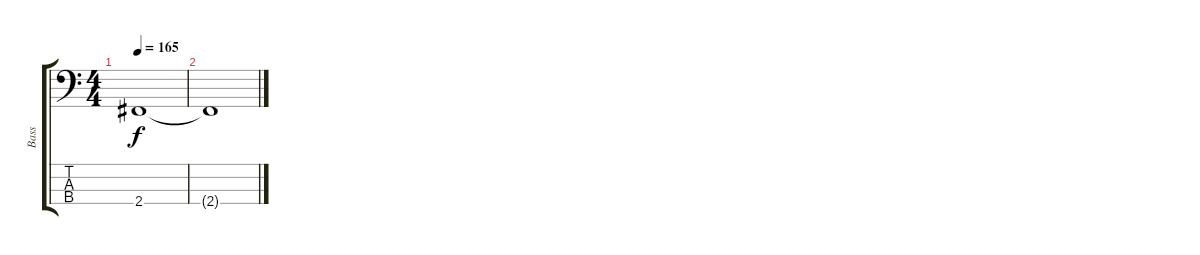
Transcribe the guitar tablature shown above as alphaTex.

\track ("Bass" "Bass") {instrument electricbasspick}
\staff {score tabs}
\tuning (G2 D2 A1 E1) {hide}
\ts (4 4)
\tempo 165
\clef f4
\ks c
2.4{t}.1{dy f} |
2.4{t}.1
